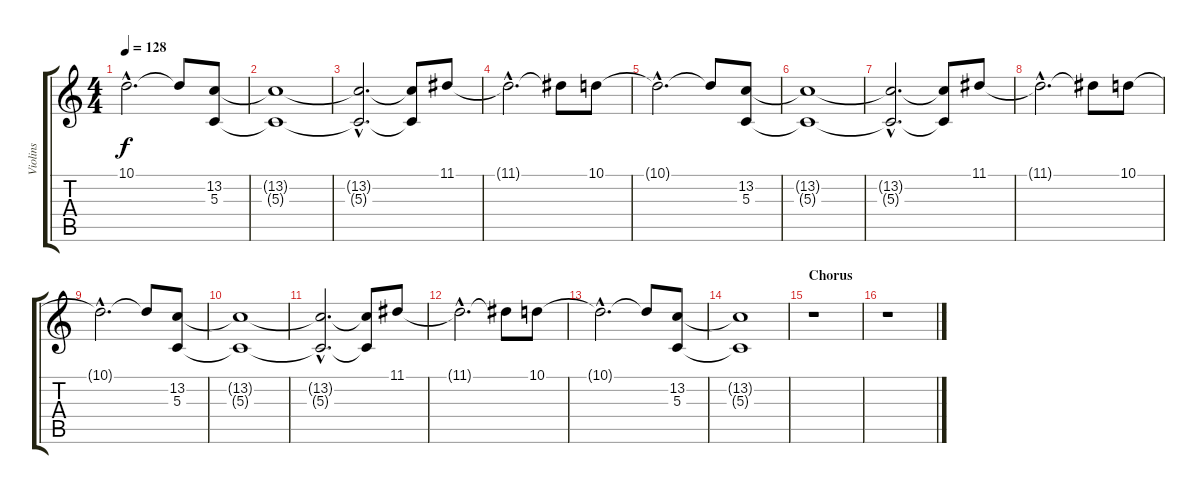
\track ("Violins" "Violins") {instrument tremolostrings}
\staff {score tabs}
\tuning (E4 B3 G3 D3 A2 E2) {hide}
\ts (4 4)
\tempo 128
\clef g2
\ks c
10.1{hac t}.2{d dy f} 10.1{t}.8 (13.2 5.3).8 |
(13.2{t} 5.3{t}).1 |
(13.2{hac t} 5.3{hac t}).2{d} (13.2{t} 5.3{t}).8 11.1.8 |
11.1{hac t}.2{d} 11.1{t}.8 10.1.8 |
10.1{hac t}.2{d} 10.1{t}.8 (13.2 5.3).8 |
(13.2{t} 5.3{t}).1 |
(13.2{hac t} 5.3{hac t}).2{d} (13.2{t} 5.3{t}).8 11.1.8 |
11.1{hac t}.2{d} 11.1{t}.8 10.1.8 |
10.1{hac t}.2{d} 10.1{t}.8 (13.2 5.3).8 |
(13.2{t} 5.3{t}).1 |
(13.2{hac t} 5.3{hac t}).2{d} (13.2{t} 5.3{t}).8 11.1.8 |
11.1{hac t}.2{d} 11.1{t}.8 10.1.8 |
10.1{hac t}.2{d} 10.1{t}.8 (13.2 5.3).8 |
(13.2{t} 5.3{t}).1 |
\section ("" "Chorus")
r.1 |
r.1
